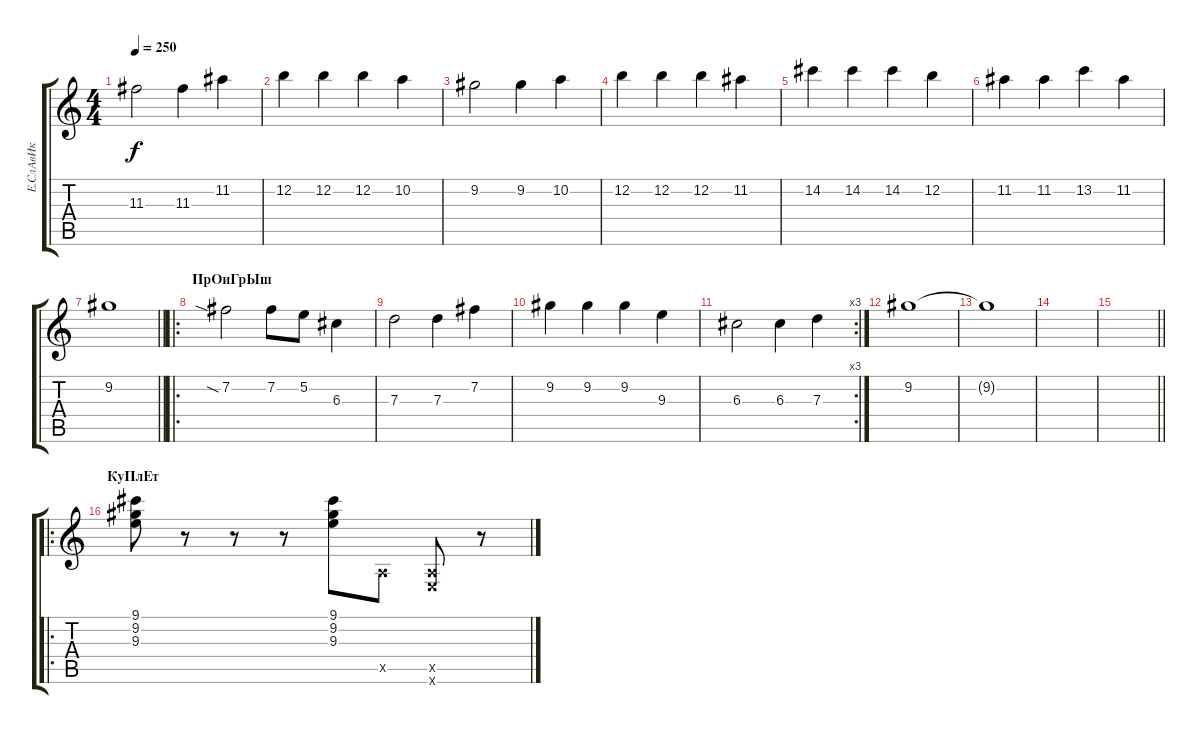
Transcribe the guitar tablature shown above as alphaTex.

\track ("Е.СлАвИк" "Е.СлАвИк") {instrument overdrivenguitar}
\staff {score tabs}
\tuning (E4 B3 G3 D3 A2 E2) {hide}
\ts (4 4)
\tempo 250
\clef g2
\ks c
11.3.2{dy f} 11.3.4 11.2.4 |
12.2.4 12.2.4 12.2.4 10.2.4 |
9.2.2 9.2.4 10.2.4 |
12.2.4 12.2.4 12.2.4 11.2.4 |
14.2.4 14.2.4 14.2.4 12.2.4 |
11.2.4 11.2.4 13.2.4 11.2.4 |
\barLineRight lightlight
9.2.1 |
\ro
\section ("" "ПрОиГрЫш")
7.2{sia}.2 7.2.8 5.2.8 6.3.4 |
7.3.2 7.3.4 7.2.4 |
9.2.4 9.2.4 9.2.4 9.3.4 |
\rc 3
6.3.2 6.3.4 7.3.4 |
9.2.1 |
9.2{t}.1 |
|
\barLineRight lightlight
|
\ro
\section ("" "КуПлЕт")
(9.1 9.2 9.3).8 r.8 r.8 r.8 (9.1 9.2 9.3).8 0.5{x}.8 (0.5{x} 0.6{x}).8 r.8
